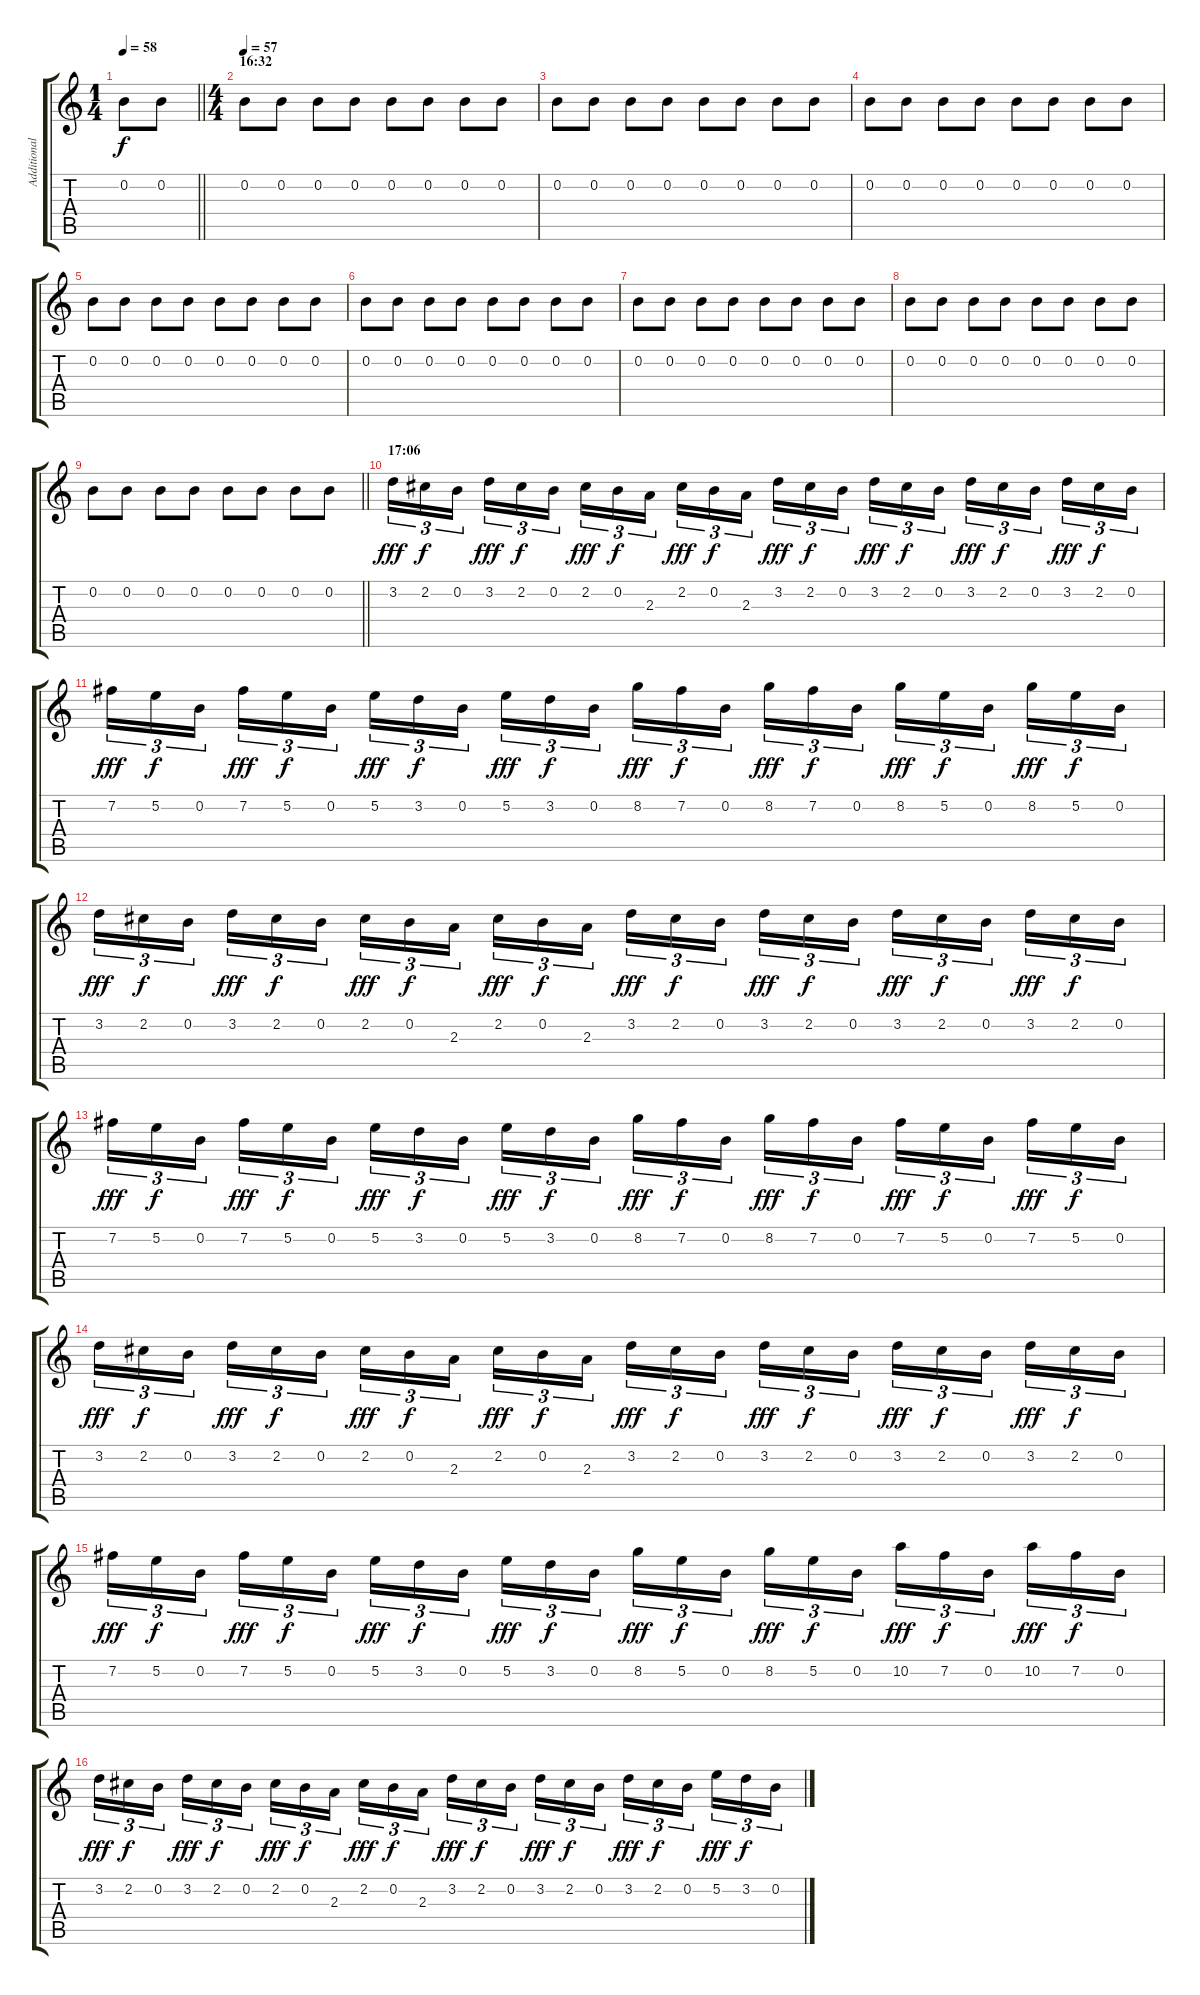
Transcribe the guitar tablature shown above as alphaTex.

\track ("Additional Guitar" "Additional") {instrument acousticguitarsteel}
\staff {score tabs}
\tuning (E4 B3 G3 D3 A2 E2) {hide}
\ts (1 4)
\tempo 58
\clef g2
\barLineRight lightlight
\ks c
0.2.8{dy f} 0.2.8 |
\ts (4 4)
\section ("" "16:32")
\tempo 57
0.2.8 0.2.8 0.2.8 0.2.8 0.2.8 0.2.8 0.2.8 0.2.8 |
0.2.8 0.2.8 0.2.8 0.2.8 0.2.8 0.2.8 0.2.8 0.2.8 |
0.2.8 0.2.8 0.2.8 0.2.8 0.2.8 0.2.8 0.2.8 0.2.8 |
0.2.8 0.2.8 0.2.8 0.2.8 0.2.8 0.2.8 0.2.8 0.2.8 |
0.2.8 0.2.8 0.2.8 0.2.8 0.2.8 0.2.8 0.2.8 0.2.8 |
0.2.8 0.2.8 0.2.8 0.2.8 0.2.8 0.2.8 0.2.8 0.2.8 |
0.2.8 0.2.8 0.2.8 0.2.8 0.2.8 0.2.8 0.2.8 0.2.8 |
\barLineRight lightlight
0.2.8 0.2.8 0.2.8 0.2.8 0.2.8 0.2.8 0.2.8 0.2.8 |
\section ("" "17:06")
3.2.16{tu (3 2) dy fff instrument electricguitarjazz} 2.2.16{tu (3 2) dy f} 0.2.16{tu (3 2) beam splitsecondary} 3.2.16{tu (3 2) dy fff} 2.2.16{tu (3 2) dy f} 0.2.16{tu (3 2)} 2.2.16{tu (3 2) dy fff} 0.2.16{tu (3 2) dy f} 2.3.16{tu (3 2) beam splitsecondary} 2.2.16{tu (3 2) dy fff} 0.2.16{tu (3 2) dy f} 2.3.16{tu (3 2)} 3.2.16{tu (3 2) dy fff} 2.2.16{tu (3 2) dy f} 0.2.16{tu (3 2) beam splitsecondary} 3.2.16{tu (3 2) dy fff} 2.2.16{tu (3 2) dy f} 0.2.16{tu (3 2)} 3.2.16{tu (3 2) dy fff} 2.2.16{tu (3 2) dy f} 0.2.16{tu (3 2) beam splitsecondary} 3.2.16{tu (3 2) dy fff} 2.2.16{tu (3 2) dy f} 0.2.16{tu (3 2)} |
7.2.16{tu (3 2) dy fff} 5.2.16{tu (3 2) dy f} 0.2.16{tu (3 2) beam splitsecondary} 7.2.16{tu (3 2) dy fff} 5.2.16{tu (3 2) dy f} 0.2.16{tu (3 2)} 5.2.16{tu (3 2) dy fff} 3.2.16{tu (3 2) dy f} 0.2.16{tu (3 2) beam splitsecondary} 5.2.16{tu (3 2) dy fff} 3.2.16{tu (3 2) dy f} 0.2.16{tu (3 2)} 8.2.16{tu (3 2) dy fff} 7.2.16{tu (3 2) dy f} 0.2.16{tu (3 2) beam splitsecondary} 8.2.16{tu (3 2) dy fff} 7.2.16{tu (3 2) dy f} 0.2.16{tu (3 2)} 8.2.16{tu (3 2) dy fff} 5.2.16{tu (3 2) dy f} 0.2.16{tu (3 2) beam splitsecondary} 8.2.16{tu (3 2) dy fff} 5.2.16{tu (3 2) dy f} 0.2.16{tu (3 2)} |
3.2.16{tu (3 2) dy fff} 2.2.16{tu (3 2) dy f} 0.2.16{tu (3 2) beam splitsecondary} 3.2.16{tu (3 2) dy fff} 2.2.16{tu (3 2) dy f} 0.2.16{tu (3 2)} 2.2.16{tu (3 2) dy fff} 0.2.16{tu (3 2) dy f} 2.3.16{tu (3 2) beam splitsecondary} 2.2.16{tu (3 2) dy fff} 0.2.16{tu (3 2) dy f} 2.3.16{tu (3 2)} 3.2.16{tu (3 2) dy fff} 2.2.16{tu (3 2) dy f} 0.2.16{tu (3 2) beam splitsecondary} 3.2.16{tu (3 2) dy fff} 2.2.16{tu (3 2) dy f} 0.2.16{tu (3 2)} 3.2.16{tu (3 2) dy fff} 2.2.16{tu (3 2) dy f} 0.2.16{tu (3 2) beam splitsecondary} 3.2.16{tu (3 2) dy fff} 2.2.16{tu (3 2) dy f} 0.2.16{tu (3 2)} |
7.2.16{tu (3 2) dy fff} 5.2.16{tu (3 2) dy f} 0.2.16{tu (3 2) beam splitsecondary} 7.2.16{tu (3 2) dy fff} 5.2.16{tu (3 2) dy f} 0.2.16{tu (3 2)} 5.2.16{tu (3 2) dy fff} 3.2.16{tu (3 2) dy f} 0.2.16{tu (3 2) beam splitsecondary} 5.2.16{tu (3 2) dy fff} 3.2.16{tu (3 2) dy f} 0.2.16{tu (3 2)} 8.2.16{tu (3 2) dy fff} 7.2.16{tu (3 2) dy f} 0.2.16{tu (3 2) beam splitsecondary} 8.2.16{tu (3 2) dy fff} 7.2.16{tu (3 2) dy f} 0.2.16{tu (3 2)} 7.2.16{tu (3 2) dy fff} 5.2.16{tu (3 2) dy f} 0.2.16{tu (3 2) beam splitsecondary} 7.2.16{tu (3 2) dy fff} 5.2.16{tu (3 2) dy f} 0.2.16{tu (3 2)} |
3.2.16{tu (3 2) dy fff} 2.2.16{tu (3 2) dy f} 0.2.16{tu (3 2) beam splitsecondary} 3.2.16{tu (3 2) dy fff} 2.2.16{tu (3 2) dy f} 0.2.16{tu (3 2)} 2.2.16{tu (3 2) dy fff} 0.2.16{tu (3 2) dy f} 2.3.16{tu (3 2) beam splitsecondary} 2.2.16{tu (3 2) dy fff} 0.2.16{tu (3 2) dy f} 2.3.16{tu (3 2)} 3.2.16{tu (3 2) dy fff} 2.2.16{tu (3 2) dy f} 0.2.16{tu (3 2) beam splitsecondary} 3.2.16{tu (3 2) dy fff} 2.2.16{tu (3 2) dy f} 0.2.16{tu (3 2)} 3.2.16{tu (3 2) dy fff} 2.2.16{tu (3 2) dy f} 0.2.16{tu (3 2) beam splitsecondary} 3.2.16{tu (3 2) dy fff} 2.2.16{tu (3 2) dy f} 0.2.16{tu (3 2)} |
7.2.16{tu (3 2) dy fff} 5.2.16{tu (3 2) dy f} 0.2.16{tu (3 2) beam splitsecondary} 7.2.16{tu (3 2) dy fff} 5.2.16{tu (3 2) dy f} 0.2.16{tu (3 2)} 5.2.16{tu (3 2) dy fff} 3.2.16{tu (3 2) dy f} 0.2.16{tu (3 2) beam splitsecondary} 5.2.16{tu (3 2) dy fff} 3.2.16{tu (3 2) dy f} 0.2.16{tu (3 2)} 8.2.16{tu (3 2) dy fff} 5.2.16{tu (3 2) dy f} 0.2.16{tu (3 2) beam splitsecondary} 8.2.16{tu (3 2) dy fff} 5.2.16{tu (3 2) dy f} 0.2.16{tu (3 2)} 10.2.16{tu (3 2) dy fff} 7.2.16{tu (3 2) dy f} 0.2.16{tu (3 2) beam splitsecondary} 10.2.16{tu (3 2) dy fff} 7.2.16{tu (3 2) dy f} 0.2.16{tu (3 2)} |
3.2.16{tu (3 2) dy fff} 2.2.16{tu (3 2) dy f} 0.2.16{tu (3 2) beam splitsecondary} 3.2.16{tu (3 2) dy fff} 2.2.16{tu (3 2) dy f} 0.2.16{tu (3 2)} 2.2.16{tu (3 2) dy fff} 0.2.16{tu (3 2) dy f} 2.3.16{tu (3 2) beam splitsecondary} 2.2.16{tu (3 2) dy fff} 0.2.16{tu (3 2) dy f} 2.3.16{tu (3 2)} 3.2.16{tu (3 2) dy fff} 2.2.16{tu (3 2) dy f} 0.2.16{tu (3 2) beam splitsecondary} 3.2.16{tu (3 2) dy fff} 2.2.16{tu (3 2) dy f} 0.2.16{tu (3 2)} 3.2.16{tu (3 2) dy fff} 2.2.16{tu (3 2) dy f} 0.2.16{tu (3 2) beam splitsecondary} 5.2.16{tu (3 2) dy fff} 3.2.16{tu (3 2) dy f} 0.2.16{tu (3 2)}
